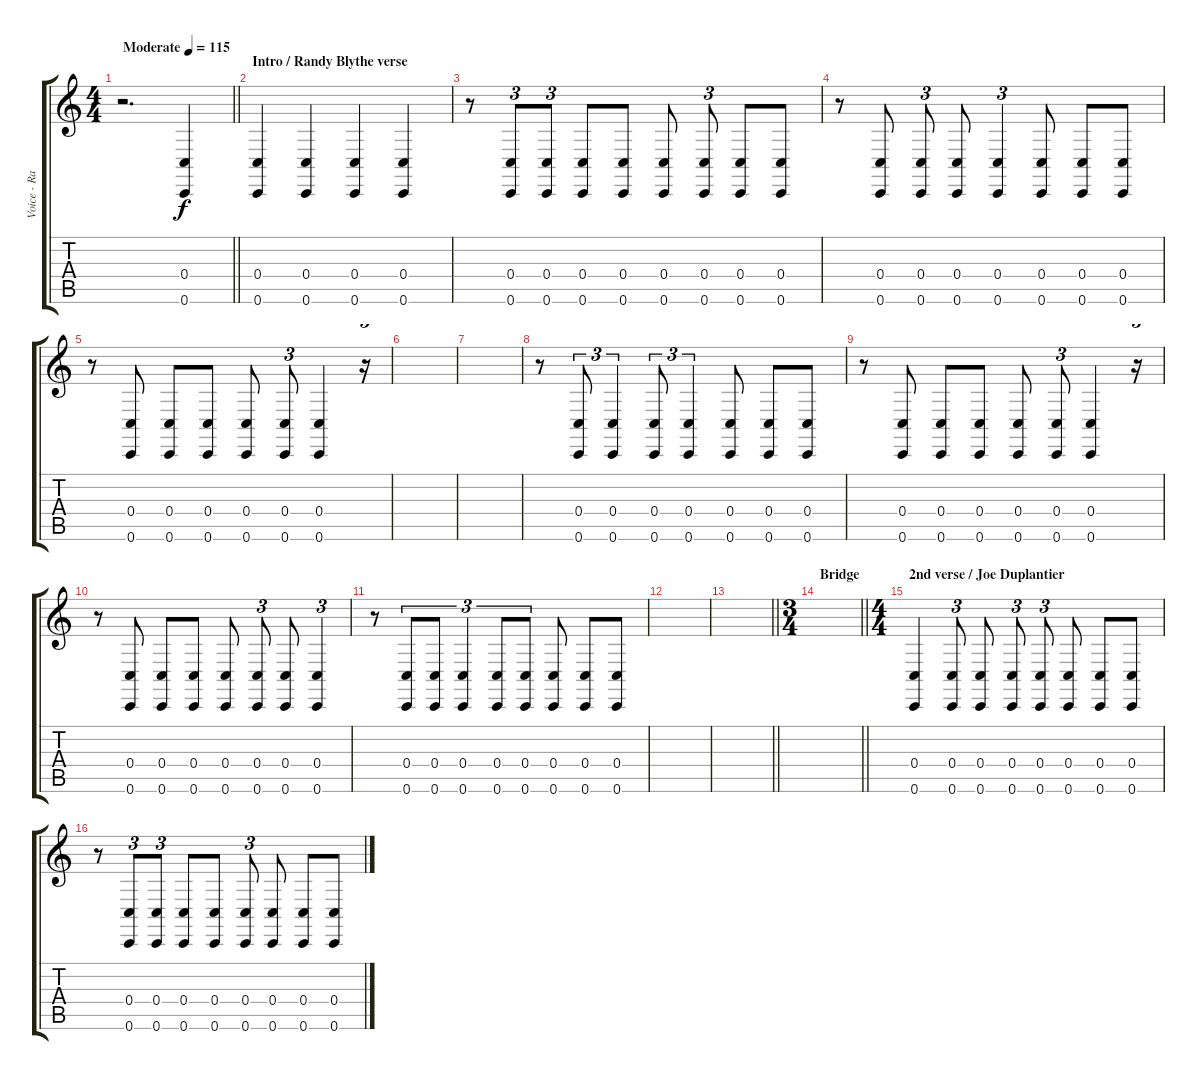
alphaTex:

\track ("Voice - Randy Blythe / Chords" "Voice - Ra") {instrument lead2sawtooth}
\staff {score tabs}
\tuning (D4 A3 F3 C3 G2 C2) {hide}
\ts (4 4)
\tempo (115 "Moderate")
\clef g2
\barLineRight lightlight
\ks c
r.2{d dy f instrument lead2sawtooth} (0.4 0.6).4 |
\section ("" "Intro / Randy Blythe verse")
(0.4 0.6).4 (0.4 0.6).4 (0.4 0.6).4 (0.4 0.6).4 |
r.8 (0.4 0.6).8{tu (3 2)} (0.4 0.6).8{tu (3 2)} (0.4 0.6).8 (0.4 0.6).8 (0.4 0.6).8 (0.4 0.6).8{tu (3 2)} (0.4 0.6).8 (0.4 0.6).8 |
r.8 (0.4 0.6).8 (0.4 0.6).8{tu (3 2)} (0.4 0.6).8 (0.4 0.6).4{tu (3 2)} (0.4 0.6).8 (0.4 0.6).8 (0.4 0.6).8 |
r.8 (0.4 0.6).8 (0.4 0.6).8 (0.4 0.6).8 (0.4 0.6).8 (0.4 0.6).8{tu (3 2)} (0.4 0.6).4 r.16{tu (3 2)} |
|
|
r.8 (0.4 0.6).8{tu (3 2)} (0.4 0.6).4{tu (3 2)} (0.4 0.6).8{tu (3 2)} (0.4 0.6).4{tu (3 2)} (0.4 0.6).8 (0.4 0.6).8 (0.4 0.6).8 |
r.8 (0.4 0.6).8 (0.4 0.6).8 (0.4 0.6).8 (0.4 0.6).8 (0.4 0.6).8{tu (3 2)} (0.4 0.6).4 r.16{tu (3 2)} |
r.8 (0.4 0.6).8 (0.4 0.6).8 (0.4 0.6).8 (0.4 0.6).8 (0.4 0.6).8{tu (3 2)} (0.4 0.6).8 (0.4 0.6).4{tu (3 2)} |
r.8 (0.4 0.6).8{tu (3 2)} (0.4 0.6).8{tu (3 2)} (0.4 0.6).4{tu (3 2)} (0.4 0.6).8{tu (3 2)} (0.4 0.6).8{tu (3 2)} (0.4 0.6).8 (0.4 0.6).8 (0.4 0.6).8 |
|
\barLineRight lightlight
|
\ts (3 4)
\section ("" "Bridge")
\barLineRight lightlight
|
\ts (4 4)
\section ("" "2nd verse / Joe Duplantier")
(0.4 0.6).4 (0.4 0.6).8{tu (3 2)} (0.4 0.6).8 (0.4 0.6).8{tu (3 2)} (0.4 0.6).8{tu (3 2)} (0.4 0.6).8 (0.4 0.6).8 (0.4 0.6).8 |
r.8 (0.4 0.6).8{tu (3 2)} (0.4 0.6).8{tu (3 2)} (0.4 0.6).8 (0.4 0.6).8 (0.4 0.6).8{tu (3 2)} (0.4 0.6).8 (0.4 0.6).8 (0.4 0.6).8
